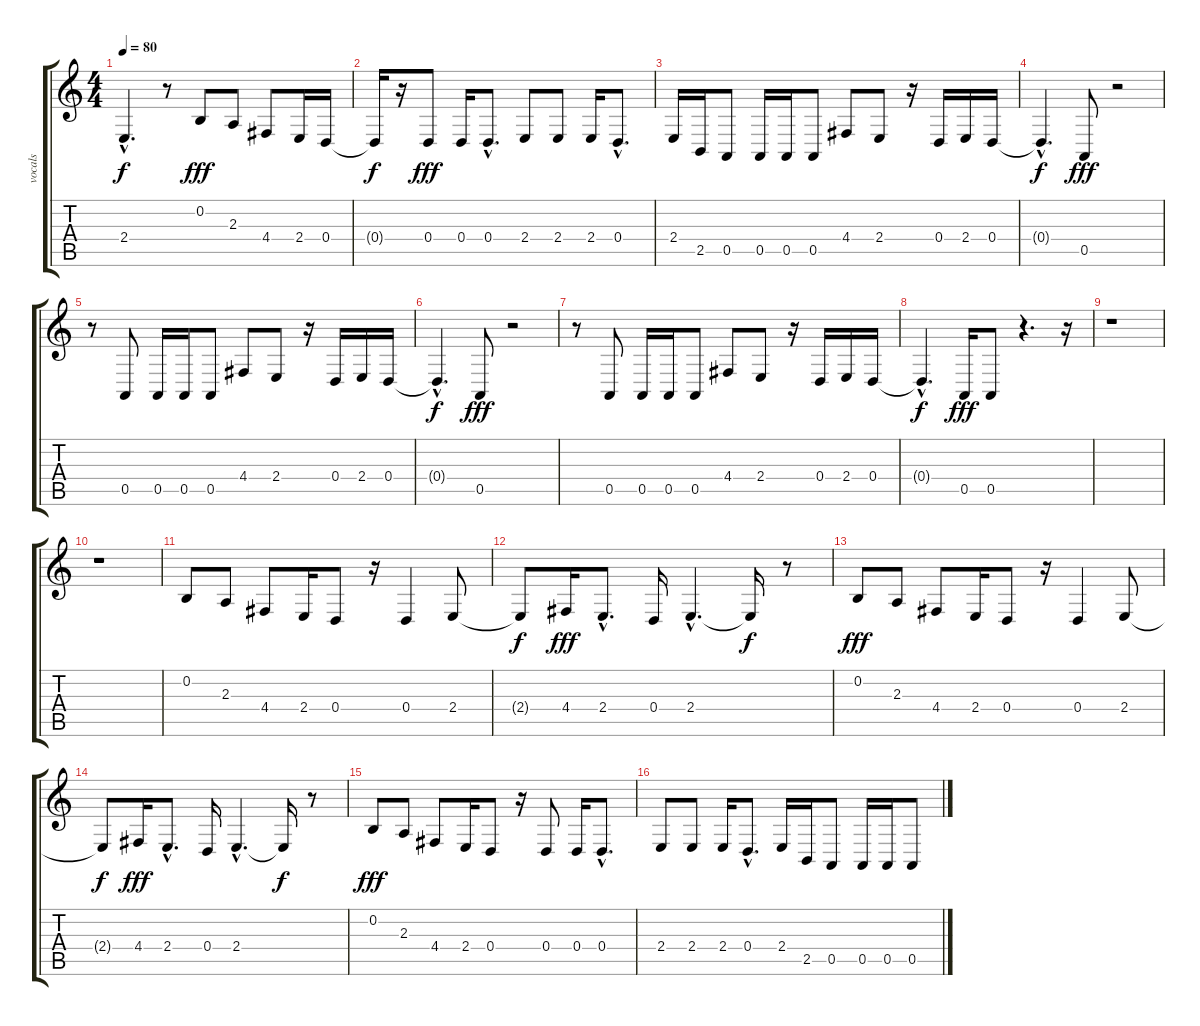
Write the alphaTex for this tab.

\track ("vocals" "vocals") {instrument koto}
\staff {score tabs}
\tuning (E4 B3 G3 D3 A2 E2) {hide}
\ts (4 4)
\tempo 80
\clef g2
\ks c
2.4{hac t}.4{d dy f} r.8 0.2.8{dy fff} 2.3.8 4.4.8 2.4.16 0.4.16 |
0.4{t}.16{dy f} r.16 0.4.8{dy fff} 0.4.16 0.4{hac}.8{d} 2.4.8 2.4.8 2.4.16 0.4{hac}.8{d} |
2.4.16 2.5.16 0.5.8 0.5.16 0.5.16 0.5.8 4.4.8 2.4.8 r.16 0.4.16 2.4.16 0.4.16 |
0.4{hac t}.4{d dy f} 0.5.8{dy fff} r.2 |
r.8 0.5.8 0.5.16 0.5.16 0.5.8 4.4.8 2.4.8 r.16 0.4.16 2.4.16 0.4.16 |
0.4{hac t}.4{d dy f} 0.5.8{dy fff} r.2 |
r.8 0.5.8 0.5.16 0.5.16 0.5.8 4.4.8 2.4.8 r.16 0.4.16 2.4.16 0.4.16 |
0.4{hac t}.4{d dy f} 0.5.16{dy fff} 0.5.8 r.4{d} r.16 |
r.1 |
r.1 |
0.2.8 2.3.8 4.4.8 2.4.16 0.4.8 r.16 0.4.4 2.4.8 |
2.4{t}.8{dy f} 4.4.16{dy fff} 2.4{hac}.8{d} 0.4.16 2.4{hac}.4{d} 2.4{t}.16{dy f} r.8 |
0.2.8{dy fff} 2.3.8 4.4.8 2.4.16 0.4.8 r.16 0.4.4 2.4.8 |
2.4{t}.8{dy f} 4.4.16{dy fff} 2.4{hac}.8{d} 0.4.16 2.4{hac}.4{d} 2.4{t}.16{dy f} r.8 |
0.2.8{dy fff} 2.3.8 4.4.8 2.4.16 0.4.8 r.16 0.4.8 0.4.16 0.4{hac}.8{d} |
2.4.8 2.4.8 2.4.16 0.4{hac}.8{d} 2.4.16 2.5.16 0.5.8 0.5.16 0.5.16 0.5.8
